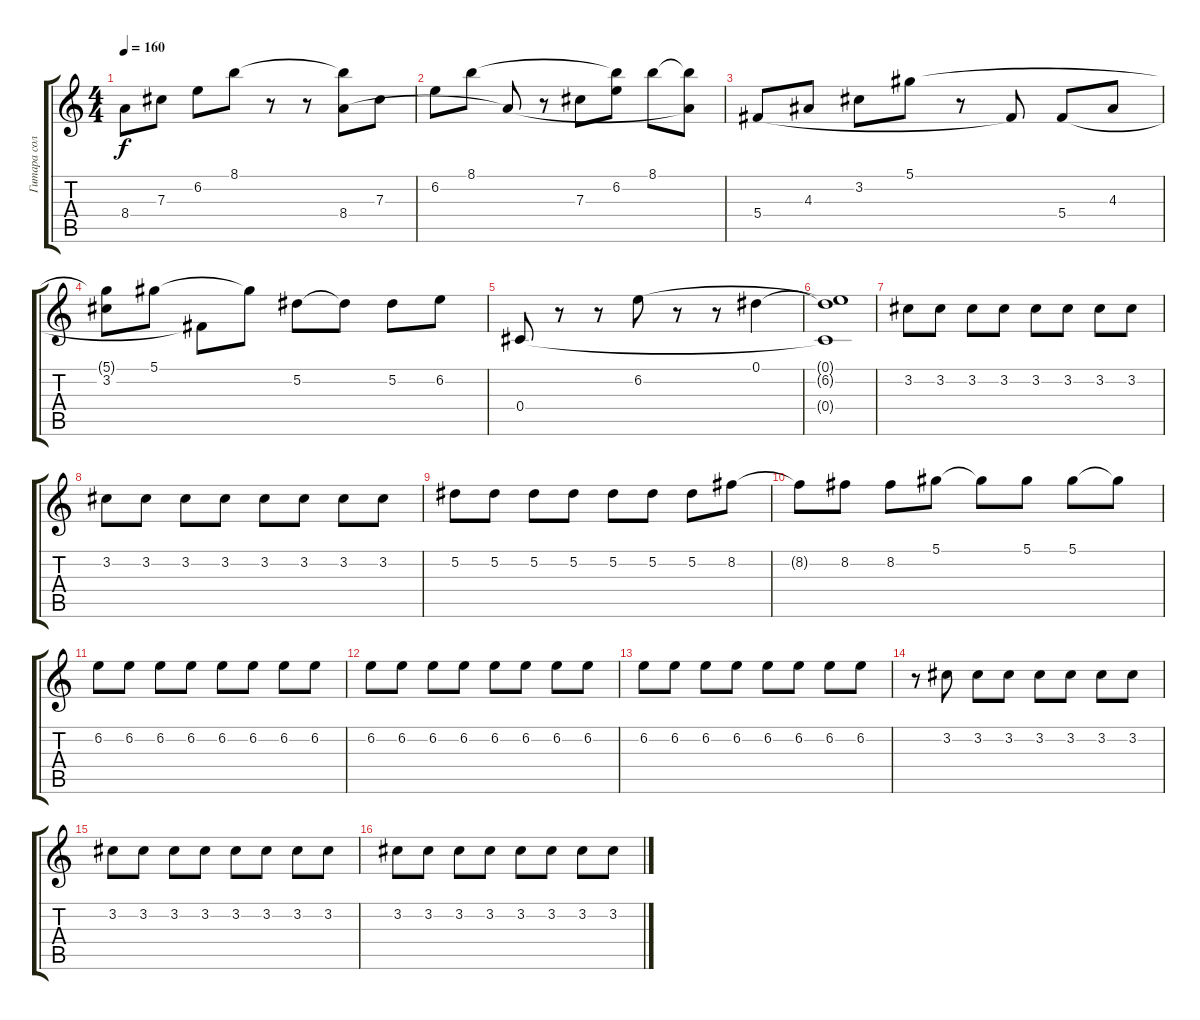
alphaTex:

\track ("Гитара соло" "Гитара сол") {instrument acousticguitarsteel}
\staff {score tabs}
\tuning (Eb4 Bb3 Gb3 Db3 Ab2 Db2) {hide}
\ts (4 4)
\tempo 160
\clef g2
\ks c
8.4.8{dy f} 7.3.8 6.2.8 8.1.8 r.8 r.8 (8.1{t} 8.4).8 7.3.8 |
6.2.8 8.1.8 8.4{t}.8 r.8 7.3.8 (8.1{t} 6.2).8 8.1.8 (8.1{t} 8.4{t}).8 |
5.4.8 4.3.8 3.2.8 5.1.8 r.8 5.4{t}.8 5.4.8 4.3.8 |
(5.1{t} 3.2).8 5.1.8 5.4{t}.8 5.1{t}.8 5.2.8 5.2{t}.8 5.2.8 6.2.8 |
0.4.8 r.8 r.8 6.2.8 r.8 r.8 0.1.4 |
(0.1{t} 6.2{t} 0.4{t}).1 |
3.2.8{instrument distortionguitar} 3.2.8 3.2.8 3.2.8 3.2.8 3.2.8 3.2.8 3.2.8 |
3.2.8{instrument distortionguitar} 3.2.8 3.2.8 3.2.8 3.2.8 3.2.8 3.2.8 3.2.8 |
5.2.8 5.2.8 5.2.8 5.2.8 5.2.8 5.2.8 5.2.8 8.2.8 |
8.2{t}.8 8.2.8 8.2.8 5.1.8 5.1{t}.8 5.1.8 5.1.8 5.1{t}.8 |
6.2.8 6.2.8 6.2.8 6.2.8 6.2.8 6.2.8 6.2.8 6.2.8 |
6.2.8 6.2.8 6.2.8 6.2.8 6.2.8 6.2.8 6.2.8 6.2.8 |
6.2.8 6.2.8 6.2.8 6.2.8 6.2.8 6.2.8 6.2.8 6.2.8 |
r.8 3.2.8 3.2.8 3.2.8 3.2.8 3.2.8 3.2.8 3.2.8 |
3.2.8{instrument distortionguitar} 3.2.8 3.2.8 3.2.8 3.2.8 3.2.8 3.2.8 3.2.8 |
3.2.8{instrument distortionguitar} 3.2.8 3.2.8 3.2.8 3.2.8 3.2.8 3.2.8 3.2.8
